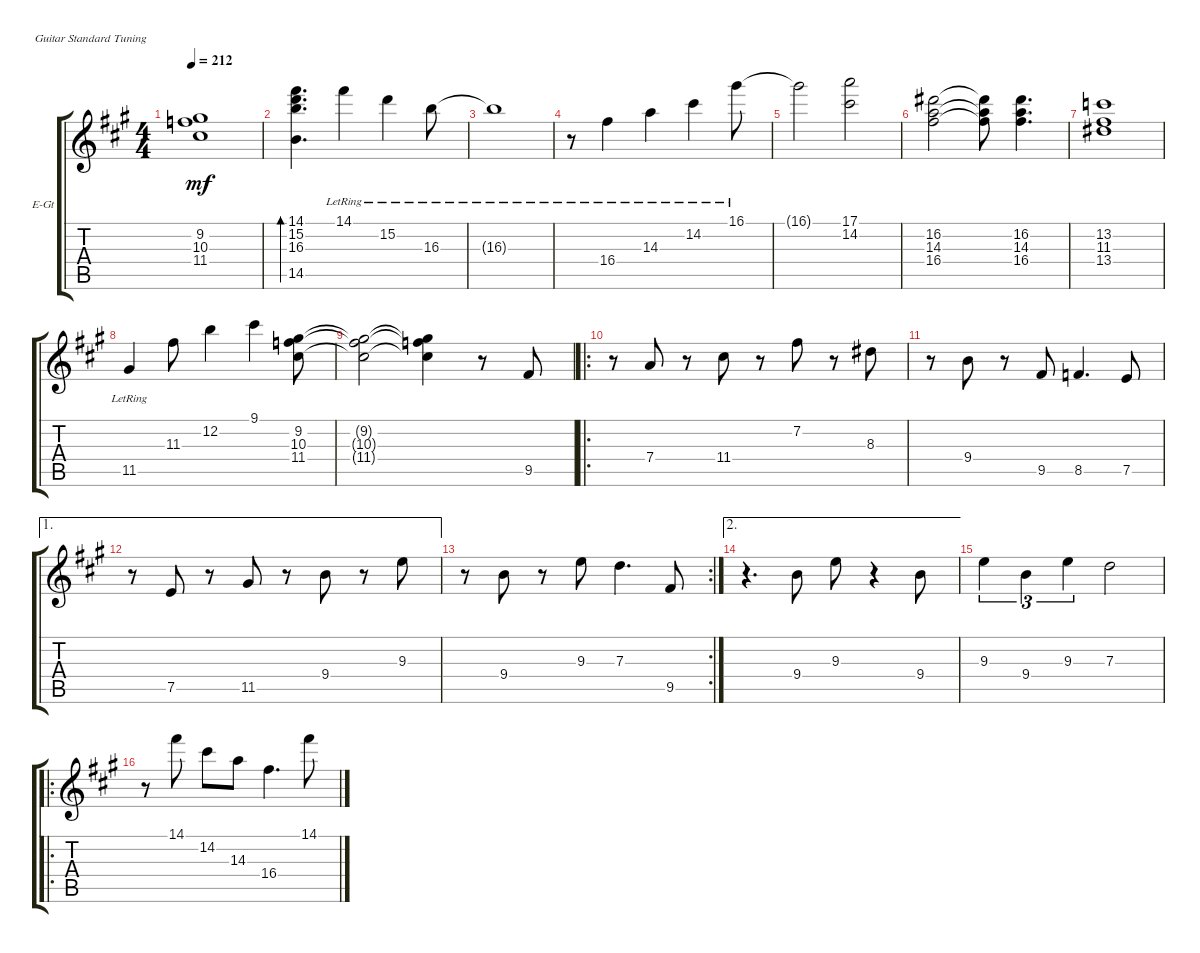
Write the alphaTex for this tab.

\defaultSystemsLayout 4
\bracketExtendMode groupsimilarinstruments
\firstSystemTrackNameOrientation horizontal
\otherSystemsTrackNameOrientation horizontal
\track ("Electric Guitar" "E-Gt") {instrument overdrivenguitar}
\staff {score tabs}
\tuning (E4 B3 G3 D3 A2 E2)
\ts (4 4)
\tempo 212
\clef g2
\ks f#minor
(9.2{t} 10.3{t} 11.4{t}).1{dy mf} |
(14.5 16.3 15.2 14.1).4{d bd 476} 14.1{lr}.4 15.2{lr}.4 16.3{lr}.8 |
16.3{lr t}.1 |
r.8 16.4{lr}.4 14.3{lr}.4 14.2{lr}.4 16.1{lr}.8 |
16.1{t}.2 (17.1 14.2).2 |
(16.2 14.3 16.4).2 (16.2{t} 14.3{t} 16.4{t}).8 (16.2 14.3 16.4).4{d} |
(13.4 11.3 13.2).1 |
11.5{lr}.4 11.3.8 12.2.4 9.1.4 (9.2 10.3 11.4).8 |
(9.2{t} 10.3{t} 11.4{t}).2 (9.2{t} 10.3{t} 11.4{t}).4 r.8 9.5.8 |
\ro
r.8 7.4.8 r.8 11.4.8 r.8 7.2.8 r.8 8.3.8 |
r.8 9.4.8 r.8 9.5.8 8.5.4{d} 7.5.8 |
\ae 1
r.8 7.5.8 r.8 11.5.8 r.8 9.4.8 r.8 9.3.8 |
\rc 2
r.8 9.4.8 r.8 9.3.8 7.3.4{d} 9.5.8 |
\ae 2
r.4{d} 9.4.8 9.3.8 r.4 9.4.8 |
9.3.4{tu (3 2)} 9.4.4{tu (3 2)} 9.3.4{tu (3 2)} 7.3.2 |
\ro
r.8 14.1.8 14.2.8 14.3.8 16.4.4{d} 14.1.8
